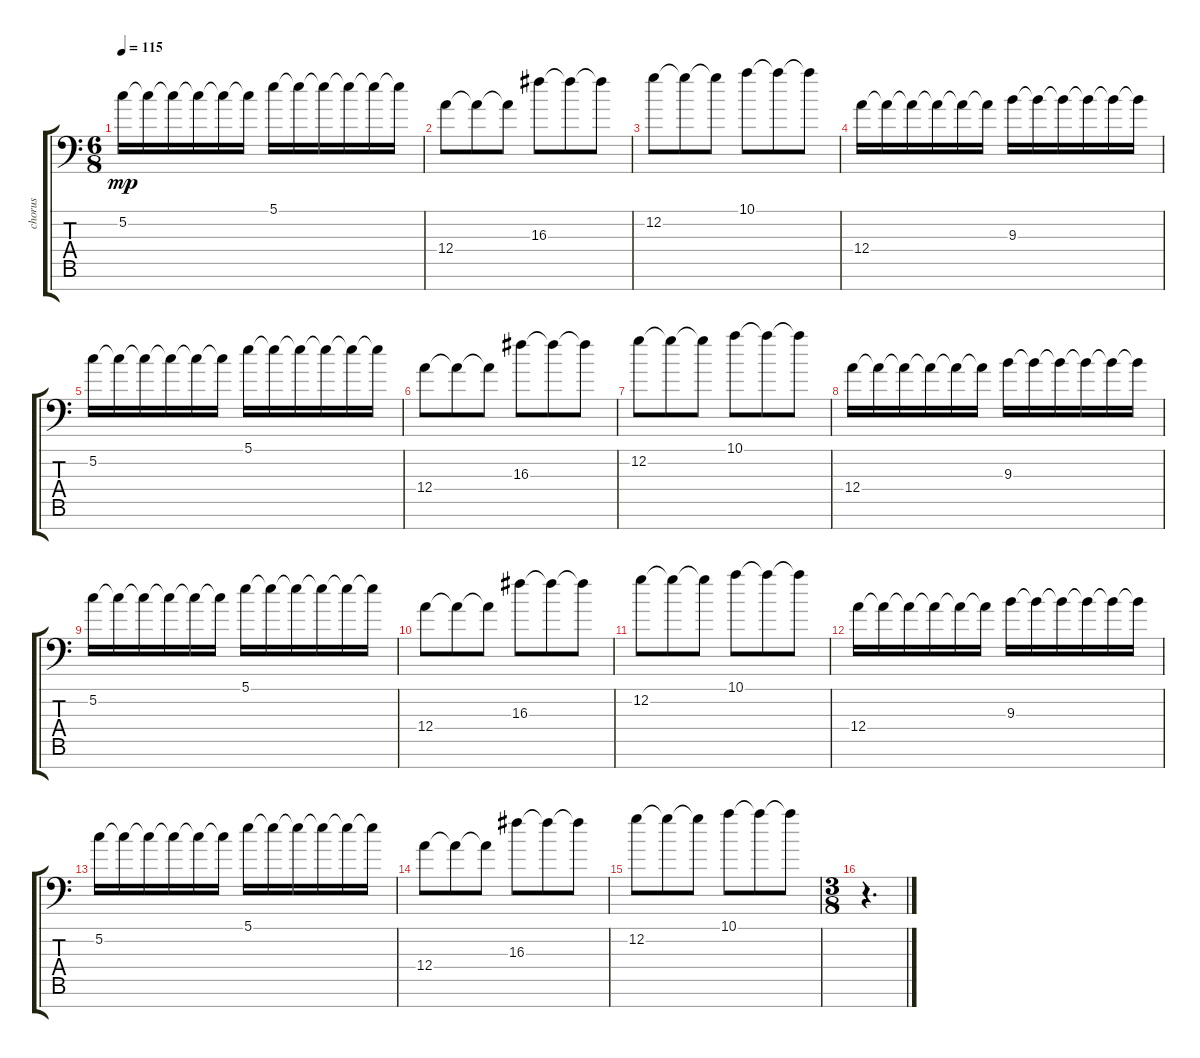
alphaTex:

\track ("chorus" "chorus") {instrument guitarharmonics}
\staff {score tabs}
\tuning (B3 G3 D3 A2 E2 B1 Gb1) {hide}
\ts (6 8)
\tempo 115
\clef f4
\ks c
5.2.16{dy mp} 5.2{t}.16 5.2{t}.16 5.2{t}.16 5.2{t}.16 5.2{t}.16 5.1.16 5.1{t}.16 5.1{t}.16 5.1{t}.16 5.1{t}.16 5.1{t}.16 |
12.4.8 12.4{t}.8 12.4{t}.8 16.3.8 16.3{t}.8 16.3{t}.8 |
12.2.8 12.2{t}.8 12.2{t}.8 10.1.8 10.1{t}.8 10.1{t}.8 |
12.4.16 12.4{t}.16 12.4{t}.16 12.4{t}.16 12.4{t}.16 12.4{t}.16 9.3.16 9.3{t}.16 9.3{t}.16 9.3{t}.16 9.3{t}.16 9.3{t}.16 |
5.2.16 5.2{t}.16 5.2{t}.16 5.2{t}.16 5.2{t}.16 5.2{t}.16 5.1.16 5.1{t}.16 5.1{t}.16 5.1{t}.16 5.1{t}.16 5.1{t}.16 |
12.4.8 12.4{t}.8 12.4{t}.8 16.3.8 16.3{t}.8 16.3{t}.8 |
12.2.8 12.2{t}.8 12.2{t}.8 10.1.8 10.1{t}.8 10.1{t}.8 |
12.4.16 12.4{t}.16 12.4{t}.16 12.4{t}.16 12.4{t}.16 12.4{t}.16 9.3.16 9.3{t}.16 9.3{t}.16 9.3{t}.16 9.3{t}.16 9.3{t}.16 |
5.2.16 5.2{t}.16 5.2{t}.16 5.2{t}.16 5.2{t}.16 5.2{t}.16 5.1.16 5.1{t}.16 5.1{t}.16 5.1{t}.16 5.1{t}.16 5.1{t}.16 |
12.4.8 12.4{t}.8 12.4{t}.8 16.3.8 16.3{t}.8 16.3{t}.8 |
12.2.8 12.2{t}.8 12.2{t}.8 10.1.8 10.1{t}.8 10.1{t}.8 |
12.4.16 12.4{t}.16 12.4{t}.16 12.4{t}.16 12.4{t}.16 12.4{t}.16 9.3.16 9.3{t}.16 9.3{t}.16 9.3{t}.16 9.3{t}.16 9.3{t}.16 |
5.2.16 5.2{t}.16 5.2{t}.16 5.2{t}.16 5.2{t}.16 5.2{t}.16 5.1.16 5.1{t}.16 5.1{t}.16 5.1{t}.16 5.1{t}.16 5.1{t}.16 |
12.4.8 12.4{t}.8 12.4{t}.8 16.3.8 16.3{t}.8 16.3{t}.8 |
12.2.8 12.2{t}.8 12.2{t}.8 10.1.8 10.1{t}.8 10.1{t}.8 |
\ts (3 8)
r.4{d}
